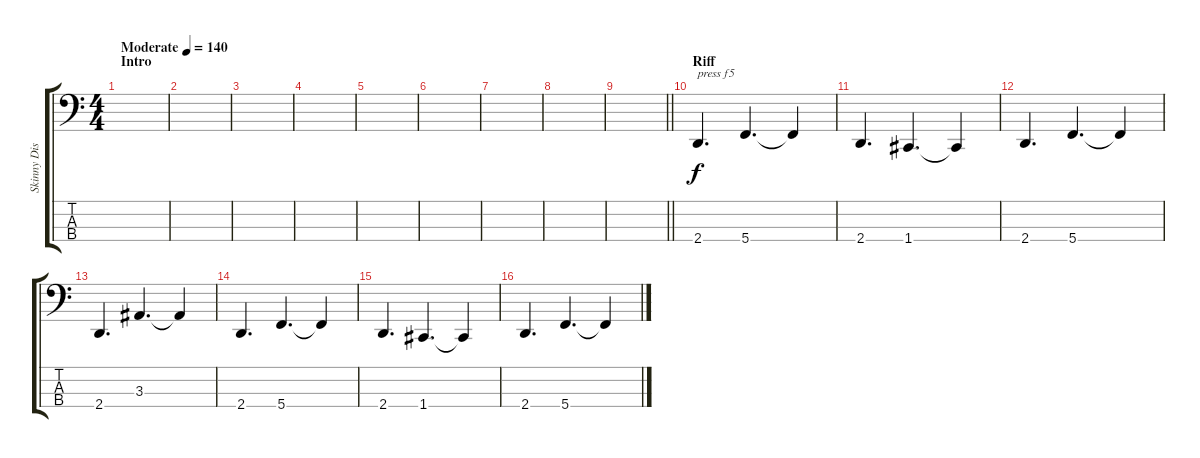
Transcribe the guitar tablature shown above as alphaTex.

\track ("Skinny Disco" "Skinny Dis") {instrument electricbasspick}
\staff {score tabs}
\tuning (F2 C2 G1 C1) {hide}
\ts (4 4)
\section ("" "Intro")
\tempo (140 "Moderate")
\clef f4
\ks c
|
|
|
|
|
|
|
|
\barLineRight lightlight
|
\section ("" "Riff")
2.4.4{d txt "press f5"} 5.4.4{d} 5.4{t}.4 |
2.4.4{d} 1.4.4{d} 1.4{t}.4 |
2.4.4{d} 5.4.4{d} 5.4{t}.4 |
2.4.4{d} 3.3.4{d} 3.3{t}.4 |
2.4.4{d} 5.4.4{d} 5.4{t}.4 |
2.4.4{d} 1.4.4{d} 1.4{t}.4 |
2.4.4{d} 5.4.4{d} 5.4{t}.4
